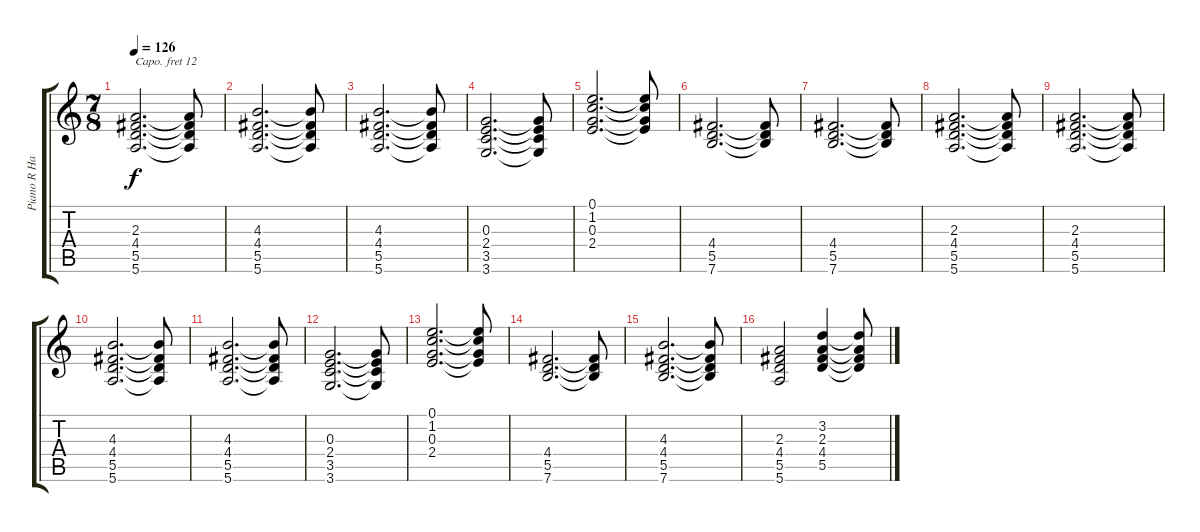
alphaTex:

\track ("Piano R Hand" "Piano R Ha") {instrument acousticgrandpiano}
\staff {score tabs}
\capo 12
\tuning (E4 B3 G3 D3 A2 E2) {hide}
\ts (7 8)
\tempo 126
\clef g2
\ks c
(2.3 4.4 5.5 5.6).2{d dy f} (2.3{t} 4.4{t} 5.5{t} 5.6{t}).8 |
(4.3 4.4 5.5 5.6).2{d} (4.3{t} 4.4{t} 5.5{t} 5.6{t}).8 |
(4.3 4.4 5.5 5.6).2{d} (4.3{t} 4.4{t} 5.5{t} 5.6{t}).8 |
(0.3 2.4 3.5 3.6).2{d} (0.3{t} 2.4{t} 3.5{t} 3.6{t}).8 |
(0.1 1.2 0.3 2.4).2{d} (0.1{t} 1.2{t} 0.3{t} 2.4{t}).8 |
(4.4 5.5 7.6).2{d} (4.4{t} 5.5{t} 7.6{t}).8 |
(4.4 5.5 7.6).2{d} (4.4{t} 5.5{t} 7.6{t}).8 |
(2.3 4.4 5.5 5.6).2{d} (2.3{t} 4.4{t} 5.5{t} 5.6{t}).8 |
(2.3 4.4 5.5 5.6).2{d} (2.3{t} 4.4{t} 5.5{t} 5.6{t}).8 |
(4.3 4.4 5.5 5.6).2{d} (4.3{t} 4.4{t} 5.5{t} 5.6{t}).8 |
(4.3 4.4 5.5 5.6).2{d} (4.3{t} 4.4{t} 5.5{t} 5.6{t}).8 |
(0.3 2.4 3.5 3.6).2{d} (0.3{t} 2.4{t} 3.5{t} 3.6{t}).8 |
(0.1 1.2 0.3 2.4).2{d} (0.1{t} 1.2{t} 0.3{t} 2.4{t}).8 |
(4.4 5.5 7.6).2{d} (4.4{t} 5.5{t} 7.6{t}).8 |
(4.3 4.4 5.5 7.6).2{d} (4.3{t} 4.4{t} 5.5{t} 7.6{t}).8 |
(2.3 4.4 5.5 5.6).2 (3.2 2.3 4.4 5.5).4 (3.2{t} 2.3{t} 4.4{t} 5.5{t}).8
